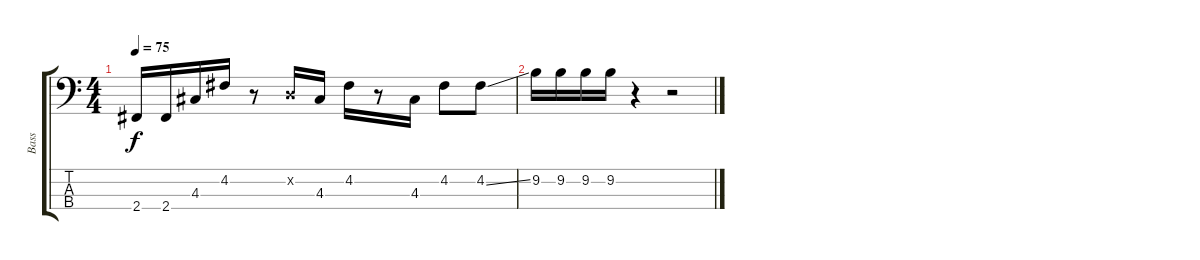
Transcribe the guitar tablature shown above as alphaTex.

\track ("Bass" "Bass") {instrument acousticbass}
\staff {score tabs}
\tuning (G2 D2 A1 E1) {hide}
\ts (4 4)
\tempo 75
\clef f4
\ks c
2.4.16{dy f} 2.4.16 4.3.16 4.2.16 r.8 0.2{x}.16 4.3.16 4.2.16 r.8 4.3.16 4.2.8 4.2{ss}.8 |
9.2.16 9.2.16 9.2.16 9.2.16 r.4 r.2
